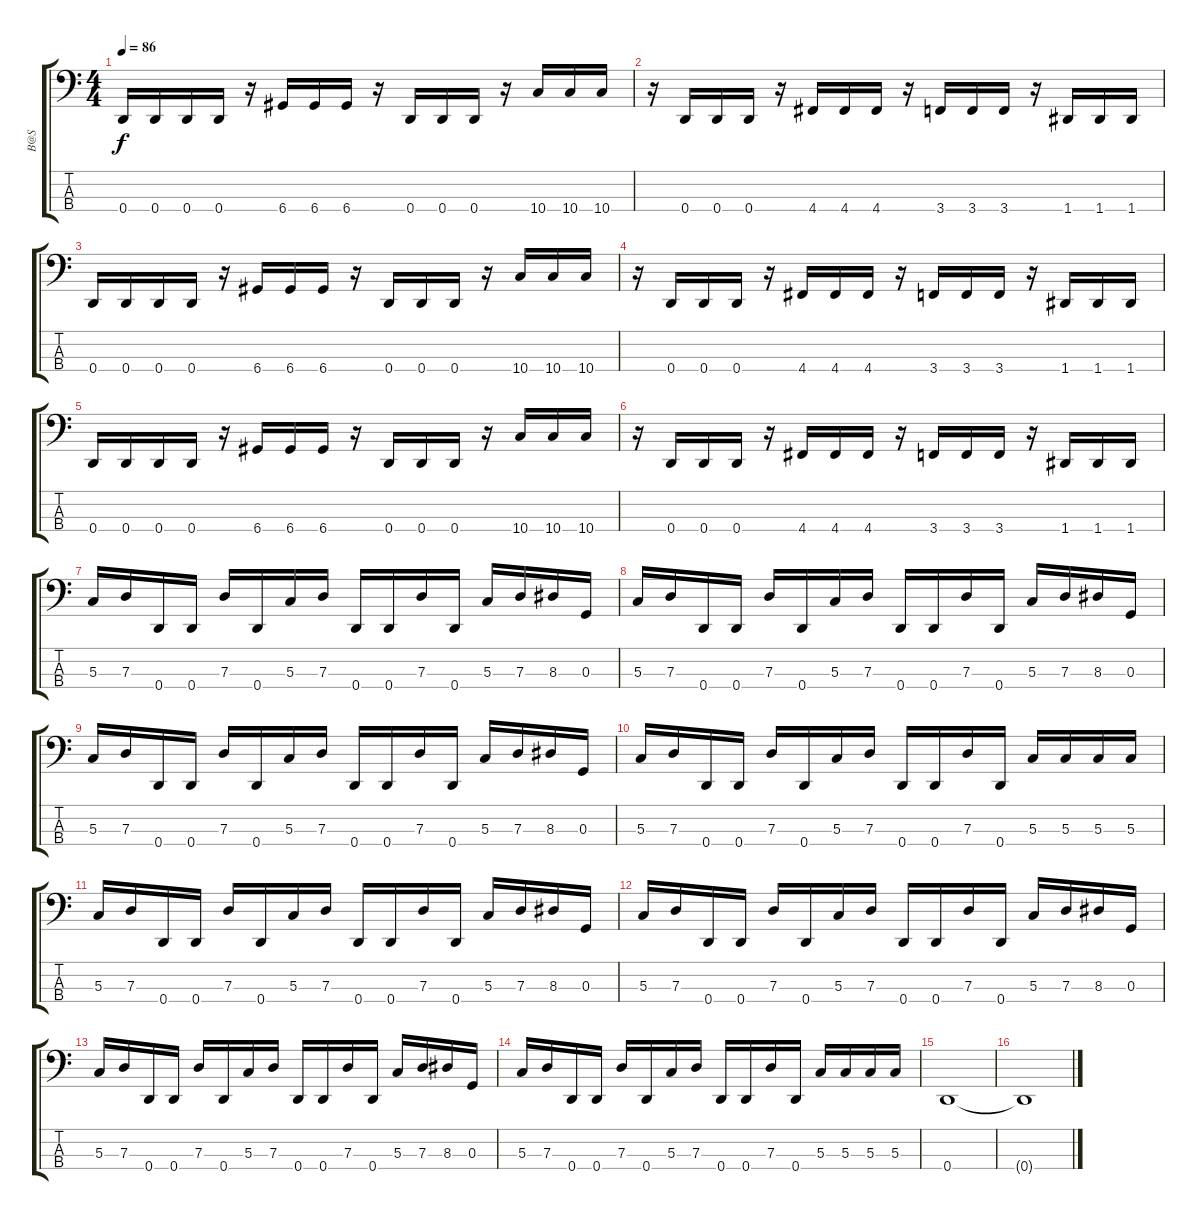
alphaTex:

\track ("B@S" "B@S") {instrument electricbassfinger}
\staff {score tabs}
\tuning (F2 C2 G1 D1) {hide}
\ts (4 4)
\tempo 86
\clef f4
\ks c
0.4.16{dy f} 0.4.16 0.4.16 0.4.16 r.16 6.4.16 6.4.16 6.4.16 r.16 0.4.16 0.4.16 0.4.16 r.16 10.4.16 10.4.16 10.4.16 |
r.16 0.4.16 0.4.16 0.4.16 r.16 4.4.16 4.4.16 4.4.16 r.16 3.4.16 3.4.16 3.4.16 r.16 1.4.16 1.4.16 1.4.16 |
0.4.16 0.4.16 0.4.16 0.4.16 r.16 6.4.16 6.4.16 6.4.16 r.16 0.4.16 0.4.16 0.4.16 r.16 10.4.16 10.4.16 10.4.16 |
r.16 0.4.16 0.4.16 0.4.16 r.16 4.4.16 4.4.16 4.4.16 r.16 3.4.16 3.4.16 3.4.16 r.16 1.4.16 1.4.16 1.4.16 |
0.4.16 0.4.16 0.4.16 0.4.16 r.16 6.4.16 6.4.16 6.4.16 r.16 0.4.16 0.4.16 0.4.16 r.16 10.4.16 10.4.16 10.4.16 |
r.16 0.4.16 0.4.16 0.4.16 r.16 4.4.16 4.4.16 4.4.16 r.16 3.4.16 3.4.16 3.4.16 r.16 1.4.16 1.4.16 1.4.16 |
5.3.16 7.3.16 0.4.16 0.4.16 7.3.16 0.4.16 5.3.16 7.3.16 0.4.16 0.4.16 7.3.16 0.4.16 5.3.16 7.3.16 8.3.16 0.3.16 |
5.3.16 7.3.16 0.4.16 0.4.16 7.3.16 0.4.16 5.3.16 7.3.16 0.4.16 0.4.16 7.3.16 0.4.16 5.3.16 7.3.16 8.3.16 0.3.16 |
5.3.16 7.3.16 0.4.16 0.4.16 7.3.16 0.4.16 5.3.16 7.3.16 0.4.16 0.4.16 7.3.16 0.4.16 5.3.16 7.3.16 8.3.16 0.3.16 |
5.3.16 7.3.16 0.4.16 0.4.16 7.3.16 0.4.16 5.3.16 7.3.16 0.4.16 0.4.16 7.3.16 0.4.16 5.3.16 5.3.16 5.3.16 5.3.16 |
5.3.16 7.3.16 0.4.16 0.4.16 7.3.16 0.4.16 5.3.16 7.3.16 0.4.16 0.4.16 7.3.16 0.4.16 5.3.16 7.3.16 8.3.16 0.3.16 |
5.3.16 7.3.16 0.4.16 0.4.16 7.3.16 0.4.16 5.3.16 7.3.16 0.4.16 0.4.16 7.3.16 0.4.16 5.3.16 7.3.16 8.3.16 0.3.16 |
5.3.16 7.3.16 0.4.16 0.4.16 7.3.16 0.4.16 5.3.16 7.3.16 0.4.16 0.4.16 7.3.16 0.4.16 5.3.16 7.3.16 8.3.16 0.3.16 |
5.3.16 7.3.16 0.4.16 0.4.16 7.3.16 0.4.16 5.3.16 7.3.16 0.4.16 0.4.16 7.3.16 0.4.16 5.3.16 5.3.16 5.3.16 5.3.16 |
0.4.1 |
0.4{t}.1
